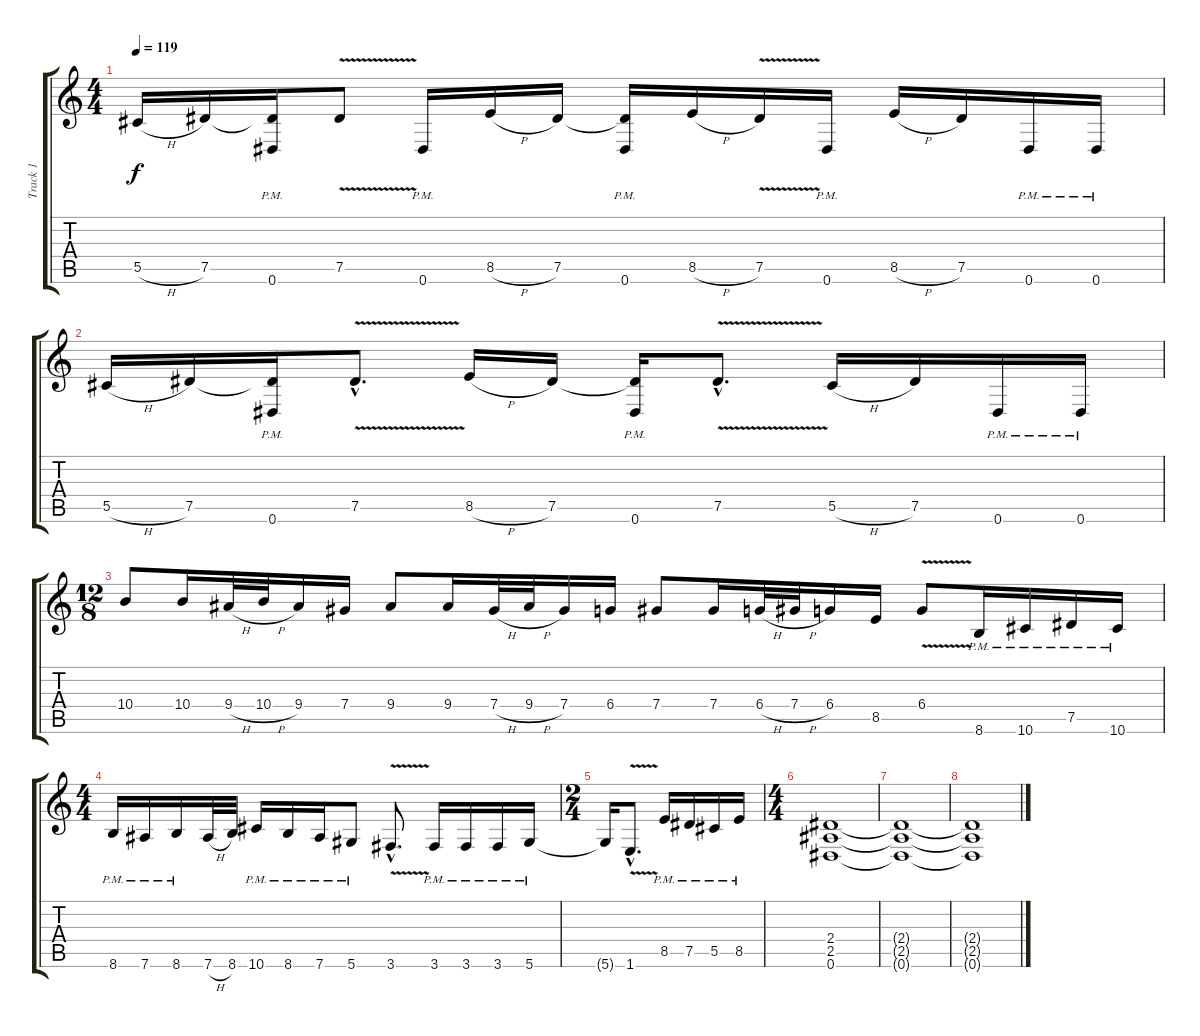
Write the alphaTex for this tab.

\track ("Track 1" "Track 1") {instrument overdrivenguitar}
\staff {score tabs}
\tuning (Eb4 Bb3 Gb3 Db3 Ab2 Eb2) {hide}
\ts (4 4)
\tempo 119
\clef g2
\ks c
5.5{h}.16{dy f} 7.5.16 (7.5{t} 0.6{pm}).16 7.5{v}.8 0.6{pm}.16 8.5{h}.16 7.5.16 (7.5{t} 0.6{pm}).16 8.5{h}.16 7.5{v}.16 0.6{pm}.16 8.5{h}.16 7.5.16 0.6{pm}.16 0.6{pm}.16 |
5.5{h}.16 7.5.16 (7.5{t} 0.6{pm}).16 7.5{v hac}.8{d} 8.5{h}.16 7.5.16 (7.5{t} 0.6{pm}).16 7.5{v hac}.8{d} 5.5{h}.16 7.5.16 0.6{pm}.16 0.6{pm}.16 |
\ts (12 8)
10.4.8 10.4.16 9.4{h}.32 10.4{h}.32 9.4.16 7.4.16 9.4.8 9.4.16 7.4{h}.32 9.4{h}.32 7.4.16 6.4.16 7.4.8 7.4.16 6.4{h}.32 7.4{h}.32 6.4.16 8.5.16 6.4{v}.8 8.6{pm}.16 10.6{pm}.16 7.5{pm}.16 10.6{pm}.16 |
\ts (4 4)
8.6{pm}.16 7.6{pm}.16 8.6{pm}.16 7.6{h}.32 8.6.32 10.6{pm}.16 8.6{pm}.16 7.6{pm}.16 5.6{pm}.8 3.6{v hac}.8{d} 3.6{pm}.16 3.6{pm}.16 3.6{pm}.16 5.6{pm}.16 |
\ts (2 4)
5.6{t}.16 1.6{v hac}.8{d} 8.5{pm}.16 7.5{pm}.16 5.5{pm}.16 8.5{pm}.16 |
\ts (4 4)
(2.4 2.5 0.6).1 |
(2.4{t} 2.5{t} 0.6{t}).1 |
(2.4{t} 2.5{t} 0.6{t}).1
